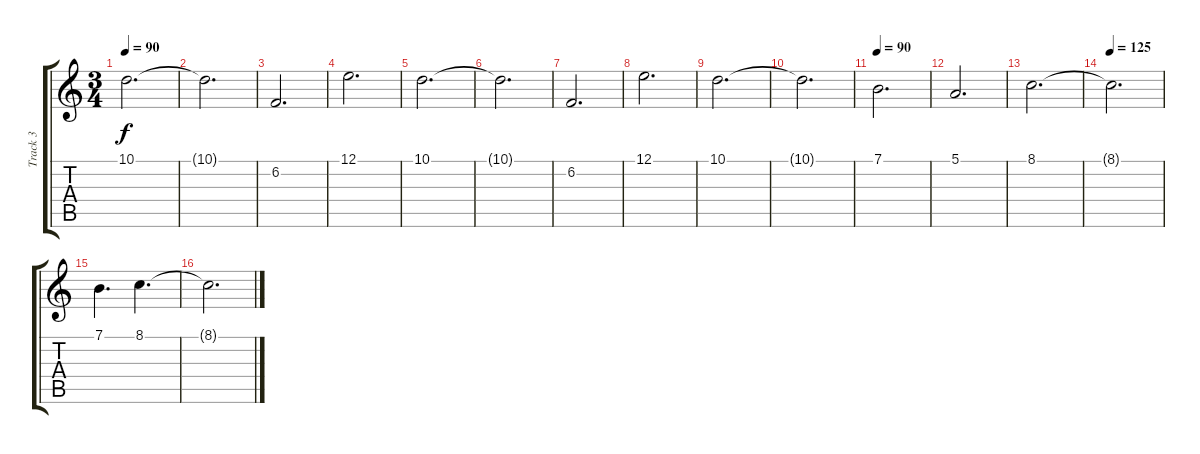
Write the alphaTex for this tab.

\track ("Track 3" "Track 3") {instrument synthstrings1}
\staff {score tabs}
\tuning (E4 B3 G3 D3 A2 E2) {hide}
\ts (3 4)
\tempo 90
\clef g2
\ks c
10.1.2{d dy f} |
10.1{t}.2{d} |
6.2.2{d} |
12.1.2{d} |
10.1.2{d} |
10.1{t}.2{d} |
6.2.2{d} |
12.1.2{d} |
10.1.2{d} |
10.1{t}.2{d} |
\tempo 90
7.1.2{d} |
5.1.2{d} |
8.1.2{d} |
\tempo 125
8.1{t}.2{d} |
7.1.4{d} 8.1.4{d} |
8.1{t}.2{d}
